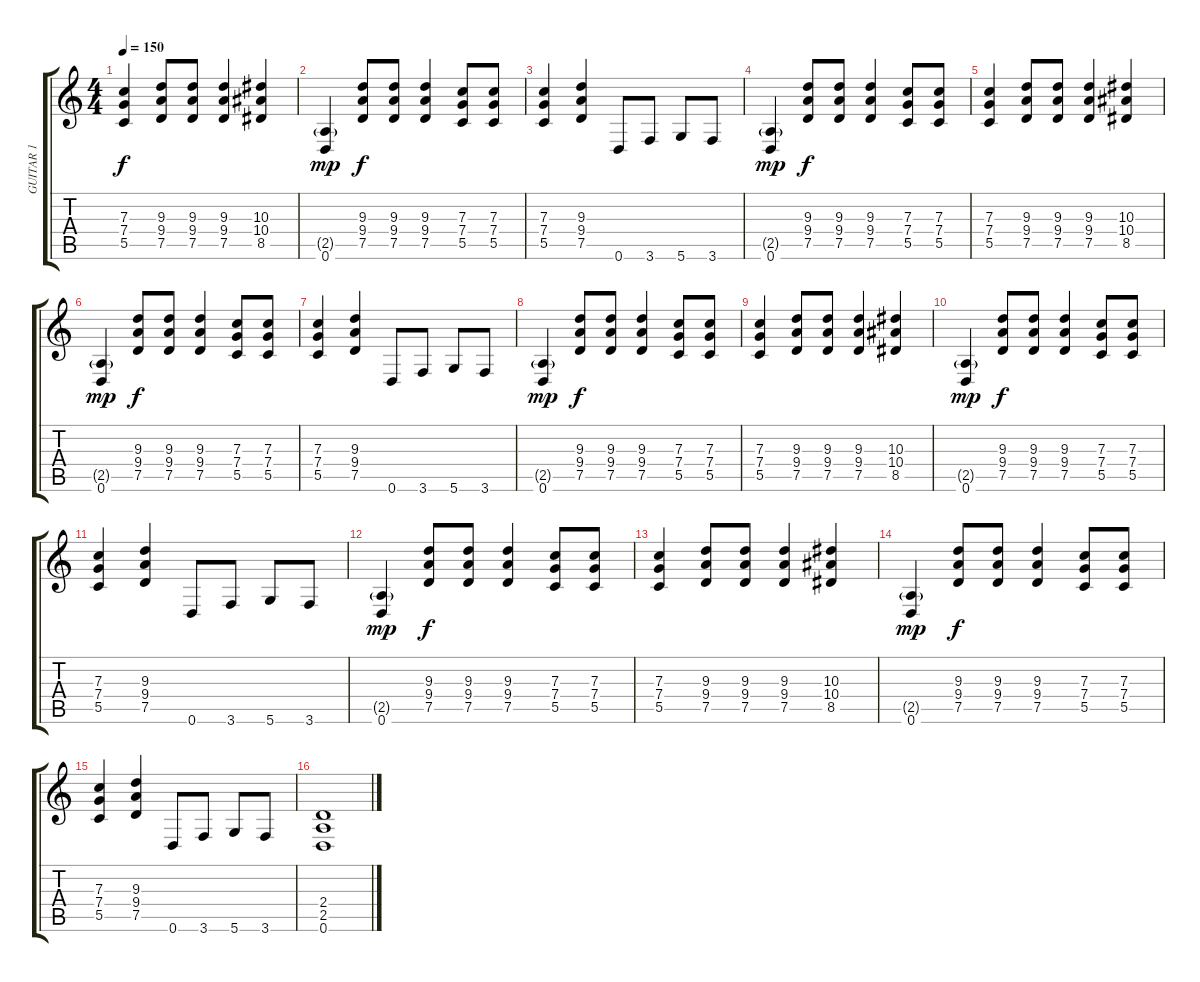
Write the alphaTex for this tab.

\track ("GUITAR 1" "GUITAR 1") {instrument overdrivenguitar}
\staff {score tabs}
\tuning (D4 A3 F3 C3 G2 D2) {hide}
\ts (4 4)
\tempo 150
\clef g2
\ks c
(7.3 7.4 5.5).4{dy f} (9.3 9.4 7.5).8 (9.3 9.4 7.5).8 (9.3 9.4 7.5).4 (10.3 10.4 8.5).4 |
(2.5{g} 0.6).4{dy mp} (9.3 9.4 7.5).8{dy f} (9.3 9.4 7.5).8 (9.3 9.4 7.5).4 (7.3 7.4 5.5).8 (7.3 7.4 5.5).8 |
(7.3 7.4 5.5).4 (9.3 9.4 7.5).4 0.6.8 3.6.8 5.6.8 3.6.8 |
(2.5{g} 0.6).4{dy mp} (9.3 9.4 7.5).8{dy f} (9.3 9.4 7.5).8 (9.3 9.4 7.5).4 (7.3 7.4 5.5).8 (7.3 7.4 5.5).8 |
(7.3 7.4 5.5).4 (9.3 9.4 7.5).8 (9.3 9.4 7.5).8 (9.3 9.4 7.5).4 (10.3 10.4 8.5).4 |
(2.5{g} 0.6).4{dy mp} (9.3 9.4 7.5).8{dy f} (9.3 9.4 7.5).8 (9.3 9.4 7.5).4 (7.3 7.4 5.5).8 (7.3 7.4 5.5).8 |
(7.3 7.4 5.5).4 (9.3 9.4 7.5).4 0.6.8 3.6.8 5.6.8 3.6.8 |
(2.5{g} 0.6).4{dy mp} (9.3 9.4 7.5).8{dy f} (9.3 9.4 7.5).8 (9.3 9.4 7.5).4 (7.3 7.4 5.5).8 (7.3 7.4 5.5).8 |
(7.3 7.4 5.5).4 (9.3 9.4 7.5).8 (9.3 9.4 7.5).8 (9.3 9.4 7.5).4 (10.3 10.4 8.5).4 |
(2.5{g} 0.6).4{dy mp} (9.3 9.4 7.5).8{dy f} (9.3 9.4 7.5).8 (9.3 9.4 7.5).4 (7.3 7.4 5.5).8 (7.3 7.4 5.5).8 |
(7.3 7.4 5.5).4 (9.3 9.4 7.5).4 0.6.8 3.6.8 5.6.8 3.6.8 |
(2.5{g} 0.6).4{dy mp} (9.3 9.4 7.5).8{dy f} (9.3 9.4 7.5).8 (9.3 9.4 7.5).4 (7.3 7.4 5.5).8 (7.3 7.4 5.5).8 |
(7.3 7.4 5.5).4 (9.3 9.4 7.5).8 (9.3 9.4 7.5).8 (9.3 9.4 7.5).4 (10.3 10.4 8.5).4 |
(2.5{g} 0.6).4{dy mp} (9.3 9.4 7.5).8{dy f} (9.3 9.4 7.5).8 (9.3 9.4 7.5).4 (7.3 7.4 5.5).8 (7.3 7.4 5.5).8 |
(7.3 7.4 5.5).4 (9.3 9.4 7.5).4 0.6.8 3.6.8 5.6.8 3.6.8 |
(2.4 2.5 0.6).1
